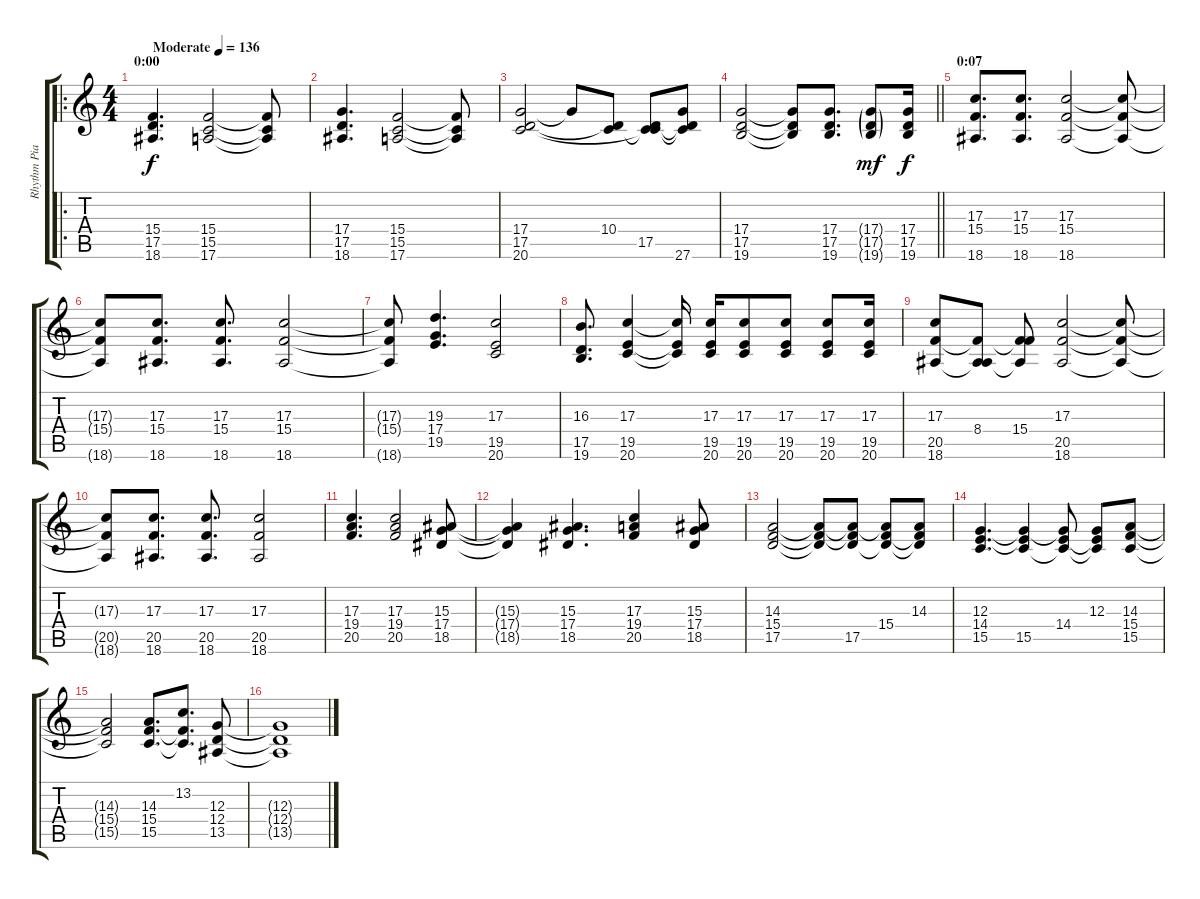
\track ("Rhythm Piano" "Rhythm Pia") {instrument brightacousticpiano}
\staff {score tabs}
\tuning (E4 B3 G3 D3 A2 E2) {hide}
\ro
\ts (4 4)
\section ("" "0:00")
\tempo (136 "Moderate")
\clef g2
\ks c
(15.4 17.5 18.6).4{d dy f instrument brightacousticpiano} (15.4 15.5 17.6).2 (15.4{t} 15.5{t} 17.6{t}).8 |
(17.4 17.5 18.6).4{d} (15.4 15.5 17.6).2 (15.4{t} 15.5{t} 17.6{t}).8 |
(17.4 17.5 20.6).2 17.4{t}.8 (10.4 17.5{t}).8 (10.4{t} 17.5 20.6{t}).8 (10.4{t} 17.5{t} 27.6).8 |
\barLineRight lightlight
(17.4 17.5 19.6).2 (17.4{t} 17.5{t} 19.6{t}).8 (17.4 17.5 19.6).8{d} (17.4{g} 17.5{g} 19.6{g}).8{dy mf} (17.4 17.5 19.6).16{dy f} |
\section ("" "0:07")
(17.3 15.4 18.6).8{d} (17.3 15.4 18.6).8{d} (17.3 15.4 18.6).2 (17.3{t} 15.4{t} 18.6{t}).8 |
(17.3{t} 15.4{t} 18.6{t}).8 (17.3 15.4 18.6).8{d} (17.3 15.4 18.6).8{d} (17.3 15.4 18.6).2 |
(17.3{t} 15.4{t} 18.6{t}).8 (19.3 17.4 19.5).4{d} (17.3 19.5 20.6).2 |
(16.3 17.5 19.6).8{d} (17.3 19.5 20.6).4 (17.3{t} 19.5{t} 20.6{t}).16 (17.3 19.5 20.6).16 (17.3 19.5 20.6).8 (17.3 19.5 20.6).8 (17.3 19.5 20.6).8 (17.3 19.5 20.6).16 |
(17.3 20.5 18.6).8 (8.4 20.5{t} 18.6{t}).8 (15.4 20.5{t} 18.6{t}).8 (17.3 20.5 18.6).2 (17.3{t} 20.5{t} 18.6{t}).8 |
(17.3{t} 20.5{t} 18.6{t}).8 (17.3 20.5 18.6).8{d} (17.3 20.5 18.6).8{d} (17.3 20.5 18.6).2 |
(17.3 19.4 20.5).4{d} (17.3 19.4 20.5).2 (15.3 17.4 18.5).8 |
(15.3{t} 17.4{t} 18.5{t}).4 (15.3 17.4 18.5).4{d} (17.3 19.4 20.5).4 (15.3 17.4 18.5).8 |
(14.3 15.4 17.5).2 (14.3{t} 15.4{t} 17.5{t}).8 (14.3{t} 15.4{t} 17.5).8 (14.3{t} 15.4 17.5{t}).8 (14.3 15.4{t} 17.5{t}).8 |
(12.3 14.4 15.5).4{d} (12.3{t} 14.4{t} 15.5).4 (12.3{t} 14.4 15.5{t}).8 (12.3 14.4{t} 15.5{t}).8 (14.3 15.4 15.5).8 |
(14.3{t} 15.4{t} 15.5{t}).2 (14.3 15.4 15.5).8{d} (13.2 15.4{t} 15.5{t}).8{d} (12.3 12.4 13.5).8 |
(12.3{t} 12.4{t} 13.5{t}).1
